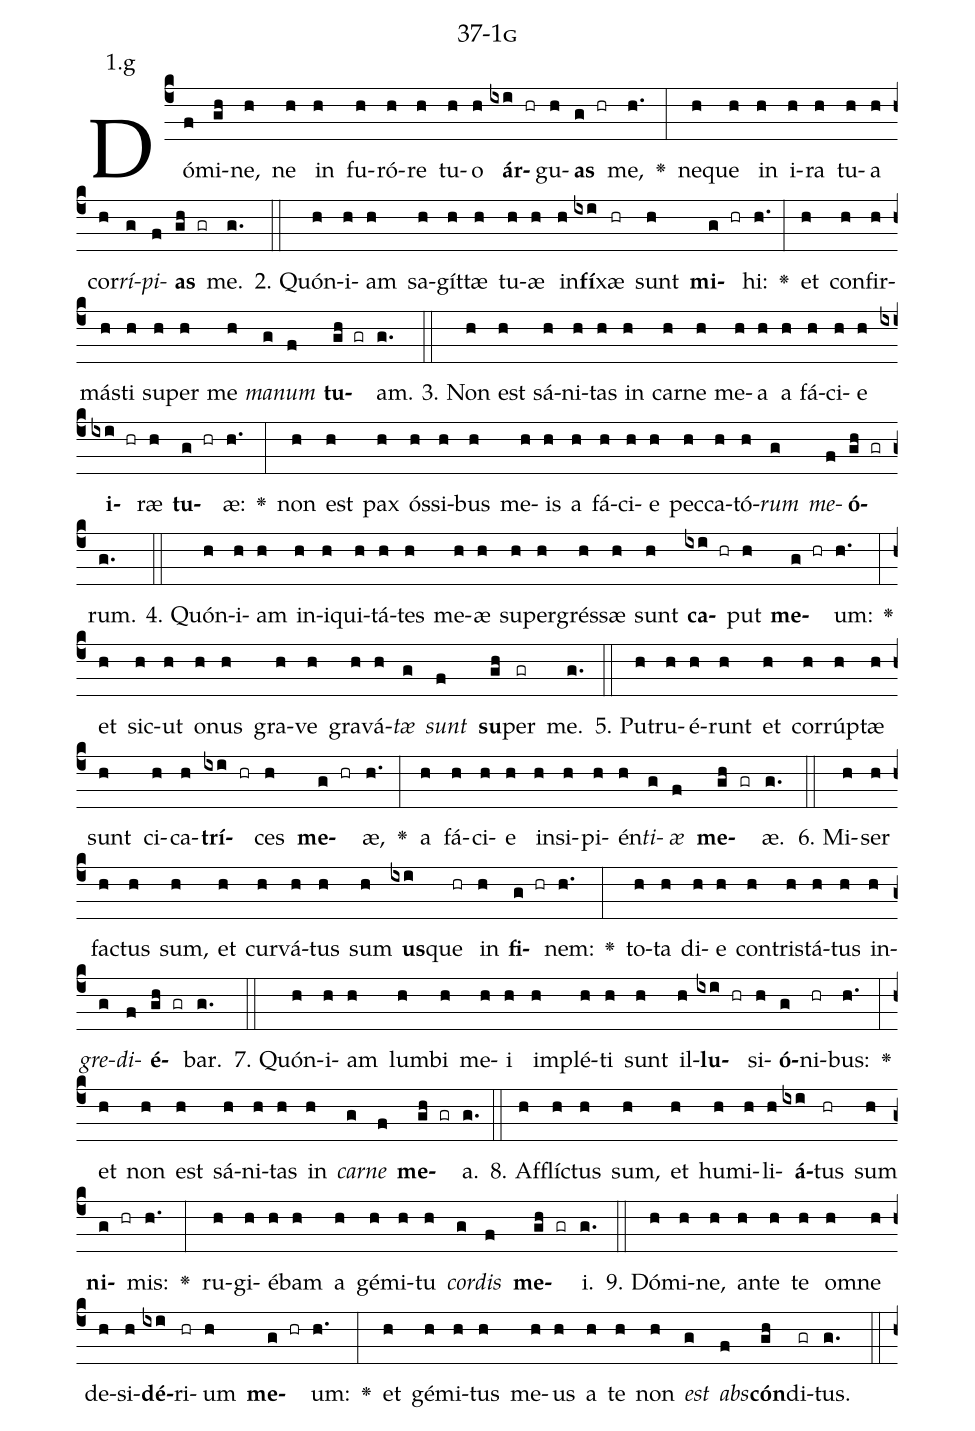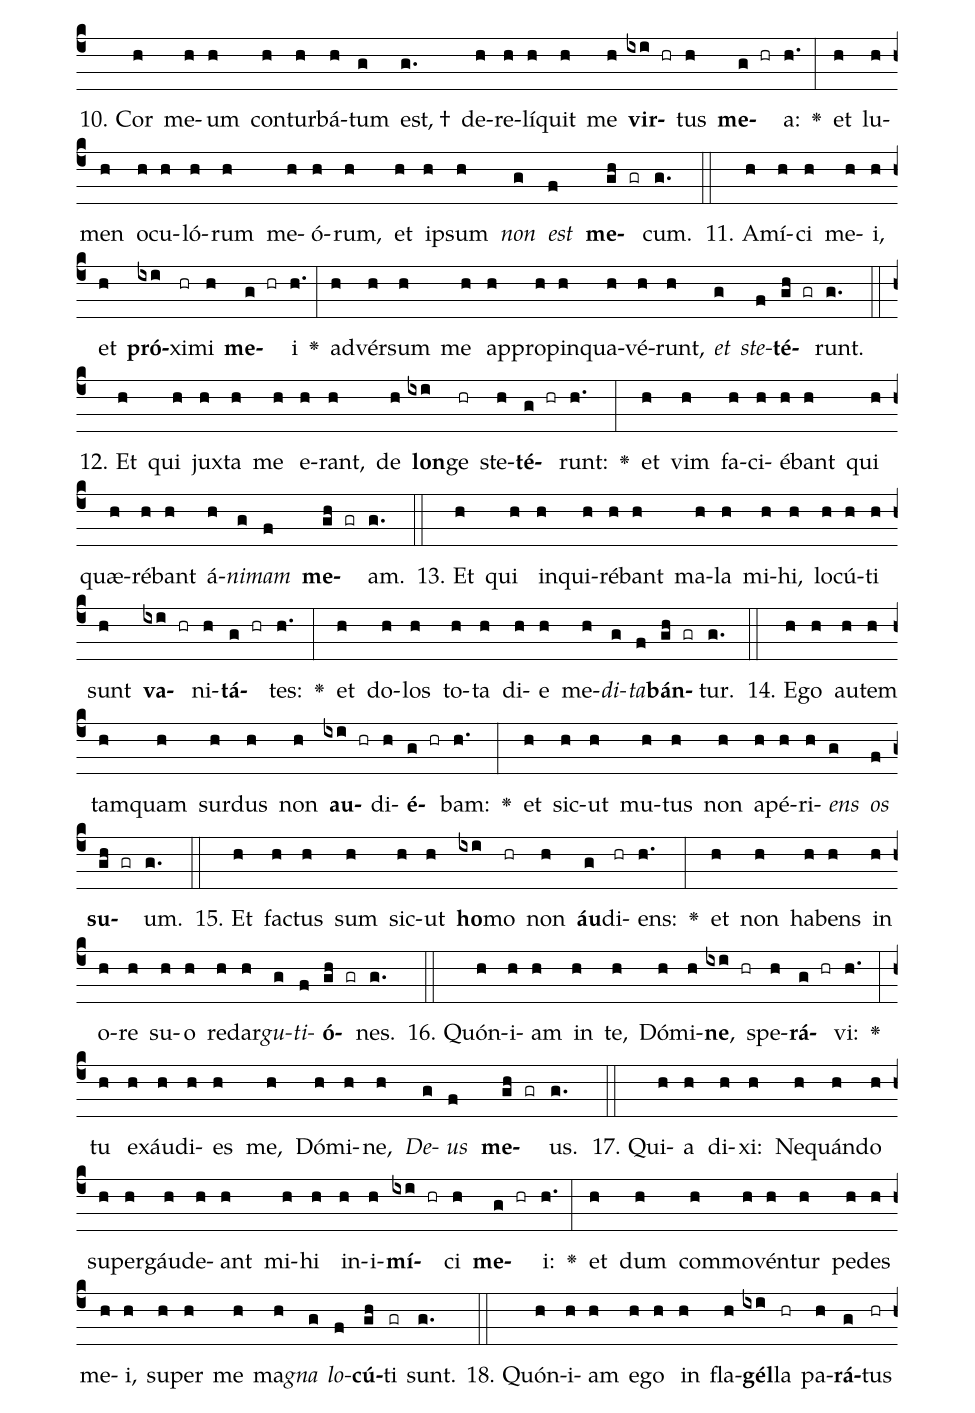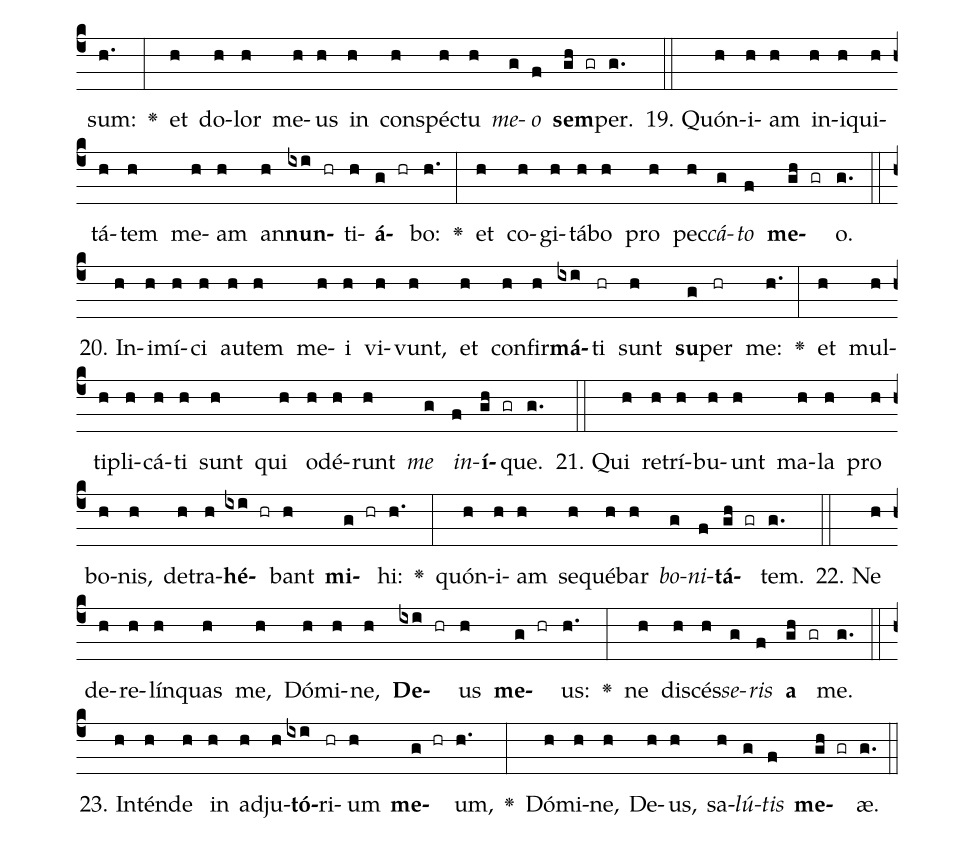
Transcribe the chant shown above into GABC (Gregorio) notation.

name: 37-1g;
annotation: 1.g;
%%
(c4)Dó(f)mi(gh)ne,(h) ne(h) in(h) fu(h)ró(h)re(h) tu(h)o(h) <b>ár</b>(ixi hr)gu(h)<b>as</b>(g hr) me,(h.) <v>\greheightstar</v>(:) ne(h)que(h) in(h) i(h)ra(h) tu(h)a(h) cor(h)<i>rí</i>(g)<i>pi</i>(f)<b>as</b>(gh gr) me.(g.) (::)
2. Quón(h)i(h)am(h) sa(h)gít(h)tæ(h) tu(h)æ(h) in(h)<b>fí</b>(ixi)xæ(hr) sunt(h) <b>mi</b>(g hr)hi:(h.) <v>\greheightstar</v>(:) et(h) con(h)fir(h)más(h)ti(h) su(h)per(h) me(h) <i>ma</i>(g)<i>num</i>(f) <b>tu</b>(gh gr)am.(g.) (::)
3. Non(h) est(h) sá(h)ni(h)tas(h) in(h) car(h)ne(h) me(h)a(h) a(h) fá(h)ci(h)e(h) <b>i</b>(ixi hr)ræ(h) <b>tu</b>(g hr)æ:(h.) <v>\greheightstar</v>(:) non(h) est(h) pax(h) ós(h)si(h)bus(h) me(h)is(h) a(h) fá(h)ci(h)e(h) pec(h)ca(h)tó(h)<i>rum</i>(g) <i>me</i>(f)<b>ó</b>(gh gr)rum.(g.) (::)
4. Quón(h)i(h)am(h) in(h)i(h)qui(h)tá(h)tes(h) me(h)æ(h) su(h)per(h)grés(h)sæ(h) sunt(h) <b>ca</b>(ixi hr)put(h) <b>me</b>(g hr)um:(h.) <v>\greheightstar</v>(:) et(h) sic(h)ut(h) o(h)nus(h) gra(h)ve(h) gra(h)vá(h)<i>tæ</i>(g) <i>sunt</i>(f) <b>su</b>(gh)per(gr) me.(g.) (::)
5. Pu(h)tru(h)é(h)runt(h) et(h) cor(h)rúp(h)tæ(h) sunt(h) ci(h)ca(h)<b>trí</b>(ixi hr)ces(h) <b>me</b>(g hr)æ,(h.) <v>\greheightstar</v>(:) a(h) fá(h)ci(h)e(h) in(h)si(h)pi(h)én(h)<i>ti</i>(g)<i>æ</i>(f) <b>me</b>(gh gr)æ.(g.) (::)
6. Mi(h)ser(h) fac(h)tus(h) sum,(h) et(h) cur(h)vá(h)tus(h) sum(h) <b>us</b>(ixi)que(hr) in(h) <b>fi</b>(g hr)nem:(h.) <v>\greheightstar</v>(:) to(h)ta(h) di(h)e(h) con(h)tris(h)tá(h)tus(h) in(h)<i>gre</i>(g)<i>di</i>(f)<b>é</b>(gh gr)bar.(g.) (::)
7. Quón(h)i(h)am(h) lum(h)bi(h) me(h)i(h) im(h)plé(h)ti(h) sunt(h) il(h)<b>lu</b>(ixi hr)si(h)<b>ó</b>(g)ni(hr)bus:(h.) <v>\greheightstar</v>(:) et(h) non(h) est(h) sá(h)ni(h)tas(h) in(h) <i>car</i>(g)<i>ne</i>(f) <b>me</b>(gh gr)a.(g.) (::)
8. Af(h)flíc(h)tus(h) sum,(h) et(h) hu(h)mi(h)li(h)<b>á</b>(ixi)tus(hr) sum(h) <b>ni</b>(g hr)mis:(h.) <v>\greheightstar</v>(:) ru(h)gi(h)é(h)bam(h) a(h) gé(h)mi(h)tu(h) <i>cor</i>(g)<i>dis</i>(f) <b>me</b>(gh gr)i.(g.) (::)
9. Dó(h)mi(h)ne,(h) an(h)te(h) te(h) om(h)ne(h) de(h)si(h)<b>dé</b>(ixi)ri(hr)um(h) <b>me</b>(g hr)um:(h.) <v>\greheightstar</v>(:) et(h) gé(h)mi(h)tus(h) me(h)us(h) a(h) te(h) non(h) <i>est</i>(g) <i>abs</i>(f)<b>cón</b>(gh)di(gr)tus.(g.) (::)
10. Cor(h) me(h)um(h) con(h)tur(h)bá(h)tum(g) est, †(g.) de(h)re(h)lí(h)quit(h) me(h) <b>vir</b>(ixi hr)tus(h) <b>me</b>(g hr)a:(h.) <v>\greheightstar</v>(:) et(h) lu(h)men(h) o(h)cu(h)ló(h)rum(h) me(h)ó(h)rum,(h) et(h) ip(h)sum(h) <i>non</i>(g) <i>est</i>(f) <b>me</b>(gh gr)cum.(g.) (::)
11. A(h)mí(h)ci(h) me(h)i,(h) et(h) <b>pró</b>(ixi)xi(hr)mi(h) <b>me</b>(g hr)i(h.) <v>\greheightstar</v>(:) ad(h)vér(h)sum(h) me(h) ap(h)pro(h)pin(h)qua(h)vé(h)runt,(h) <i>et</i>(g) <i>ste</i>(f)<b>té</b>(gh gr)runt.(g.) (::)
12. Et(h) qui(h) jux(h)ta(h) me(h) e(h)rant,(h) de(h) <b>lon</b>(ixi)ge(hr) ste(h)<b>té</b>(g hr)runt:(h.) <v>\greheightstar</v>(:) et(h) vim(h) fa(h)ci(h)é(h)bant(h) qui(h) quæ(h)ré(h)bant(h) á(h)<i>ni</i>(g)<i>mam</i>(f) <b>me</b>(gh gr)am.(g.) (::)
13. Et(h) qui(h) in(h)qui(h)ré(h)bant(h) ma(h)la(h) mi(h)hi,(h) lo(h)cú(h)ti(h) sunt(h) <b>va</b>(ixi hr)ni(h)<b>tá</b>(g hr)tes:(h.) <v>\greheightstar</v>(:) et(h) do(h)los(h) to(h)ta(h) di(h)e(h) me(h)<i>di</i>(g)<i>ta</i>(f)<b>bán</b>(gh gr)tur.(g.) (::)
14. E(h)go(h) au(h)tem(h) tam(h)quam(h) sur(h)dus(h) non(h) <b>au</b>(ixi hr)di(h)<b>é</b>(g hr)bam:(h.) <v>\greheightstar</v>(:) et(h) sic(h)ut(h) mu(h)tus(h) non(h) a(h)pé(h)ri(h)<i>ens</i>(g) <i>os</i>(f) <b>su</b>(gh gr)um.(g.) (::)
15. Et(h) fac(h)tus(h) sum(h) sic(h)ut(h) <b>ho</b>(ixi)mo(hr) non(h) <b>áu</b>(g)di(hr)ens:(h.) <v>\greheightstar</v>(:) et(h) non(h) ha(h)bens(h) in(h) o(h)re(h) su(h)o(h) red(h)ar(h)<i>gu</i>(g)<i>ti</i>(f)<b>ó</b>(gh gr)nes.(g.) (::)
16. Quón(h)i(h)am(h) in(h) te,(h) Dó(h)mi(h)<b>ne</b>,(ixi hr) spe(h)<b>rá</b>(g hr)vi:(h.) <v>\greheightstar</v>(:) tu(h) ex(h)áu(h)di(h)es(h) me,(h) Dó(h)mi(h)ne,(h) <i>De</i>(g)<i>us</i>(f) <b>me</b>(gh gr)us.(g.) (::)
17. Qui(h)a(h) di(h)xi:(h) Ne(h)quán(h)do(h) su(h)per(h)gáu(h)de(h)ant(h) mi(h)hi(h) in(h)i(h)<b>mí</b>(ixi hr)ci(h) <b>me</b>(g hr)i:(h.) <v>\greheightstar</v>(:) et(h) dum(h) com(h)mo(h)vén(h)tur(h) pe(h)des(h) me(h)i,(h) su(h)per(h) me(h) ma(h)<i>gna</i>(g) <i>lo</i>(f)<b>cú</b>(gh)ti(gr) sunt.(g.) (::)
18. Quón(h)i(h)am(h) e(h)go(h) in(h) fla(h)<b>gél</b>(ixi)la(hr) pa(h)<b>rá</b>(g)tus(hr) sum:(h.) <v>\greheightstar</v>(:) et(h) do(h)lor(h) me(h)us(h) in(h) con(h)spéc(h)tu(h) <i>me</i>(g)<i>o</i>(f) <b>sem</b>(gh gr)per.(g.) (::)
19. Quón(h)i(h)am(h) in(h)i(h)qui(h)tá(h)tem(h) me(h)am(h) an(h)<b>nun</b>(ixi hr)ti(h)<b>á</b>(g hr)bo:(h.) <v>\greheightstar</v>(:) et(h) co(h)gi(h)tá(h)bo(h) pro(h) pec(h)<i>cá</i>(g)<i>to</i>(f) <b>me</b>(gh gr)o.(g.) (::)
20. In(h)i(h)mí(h)ci(h) au(h)tem(h) me(h)i(h) vi(h)vunt,(h) et(h) con(h)fir(h)<b>má</b>(ixi)ti(hr) sunt(h) <b>su</b>(g)per(hr) me:(h.) <v>\greheightstar</v>(:) et(h) mul(h)ti(h)pli(h)cá(h)ti(h) sunt(h) qui(h) o(h)dé(h)runt(h) <i>me</i>(g) <i>in</i>(f)<b>í</b>(gh gr)que.(g.) (::)
21. Qui(h) re(h)trí(h)bu(h)unt(h) ma(h)la(h) pro(h) bo(h)nis,(h) de(h)tra(h)<b>hé</b>(ixi hr)bant(h) <b>mi</b>(g hr)hi:(h.) <v>\greheightstar</v>(:) quón(h)i(h)am(h) se(h)qué(h)bar(h) <i>bo</i>(g)<i>ni</i>(f)<b>tá</b>(gh gr)tem.(g.) (::)
22. Ne(h) de(h)re(h)lín(h)quas(h) me,(h) Dó(h)mi(h)ne,(h) <b>De</b>(ixi hr)us(h) <b>me</b>(g hr)us:(h.) <v>\greheightstar</v>(:) ne(h) di(h)scés(h)<i>se</i>(g)<i>ris</i>(f) <b>a</b>(gh gr) me.(g.) (::)
23. In(h)tén(h)de(h) in(h) ad(h)ju(h)<b>tó</b>(ixi)ri(hr)um(h) <b>me</b>(g hr)um,(h.) <v>\greheightstar</v>(:) Dó(h)mi(h)ne,(h) De(h)us,(h) sa(h)<i>lú</i>(g)<i>tis</i>(f) <b>me</b>(gh gr)æ.(g.) (::)
